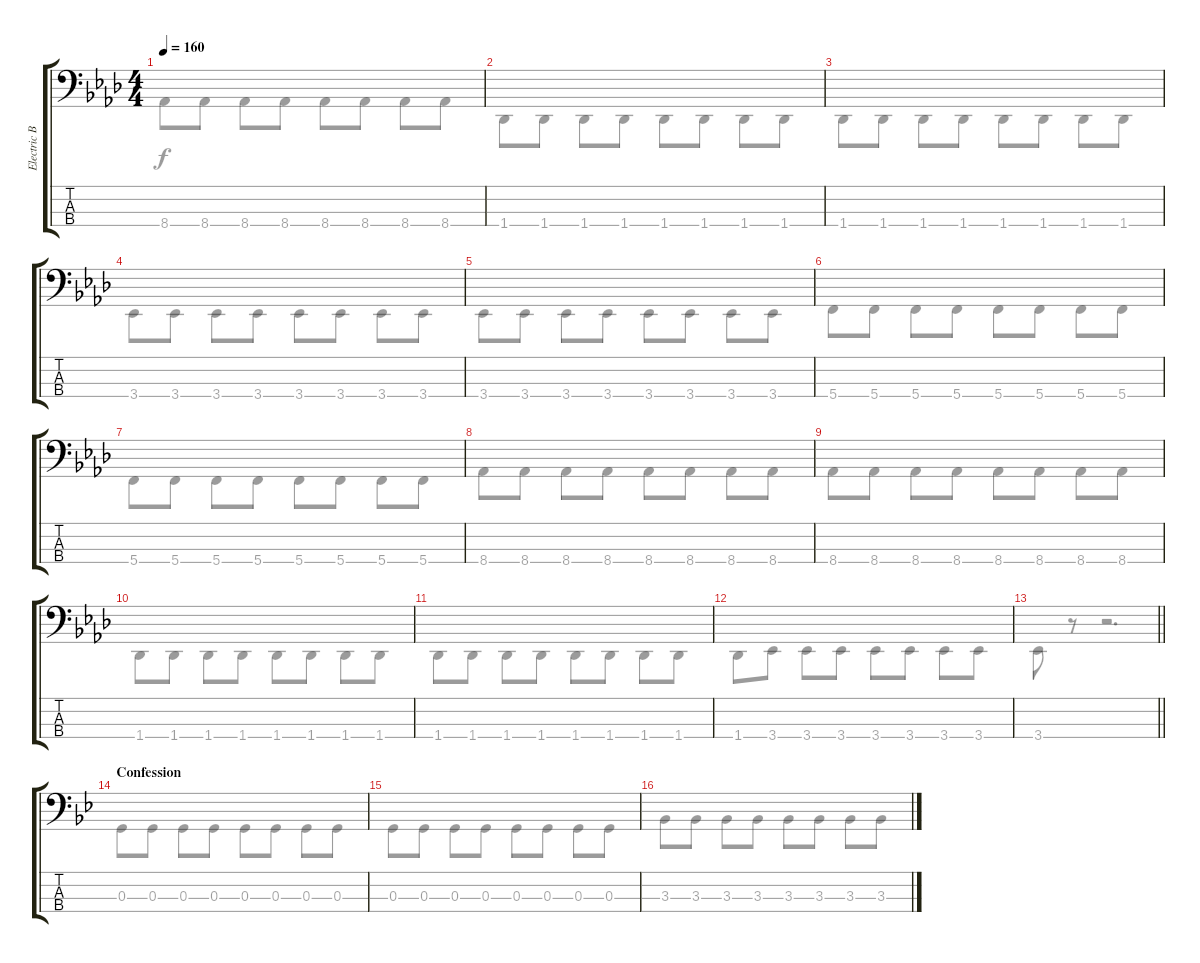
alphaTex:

\track ("Electric Bass" "Electric B") {instrument electricbasspick}
\staff {score tabs}
\tuning (F2 C2 G1 C1) {hide}
\voice
\ts (4 4)
\tempo 160
\clef f4
\ks fminor
|
|
|
|
|
|
|
|
|
|
|
|
\barLineRight lightlight
|
\section ("" "Confession")
\ks gminor
|
|
\voice
\clef f4
\ks fminor
8.4.8{dy f} 8.4.8 8.4.8 8.4.8 8.4.8 8.4.8 8.4.8 8.4.8 |
1.4.8 1.4.8 1.4.8 1.4.8 1.4.8 1.4.8 1.4.8 1.4.8 |
1.4.8 1.4.8 1.4.8 1.4.8 1.4.8 1.4.8 1.4.8 1.4.8 |
3.4.8 3.4.8 3.4.8 3.4.8 3.4.8 3.4.8 3.4.8 3.4.8 |
3.4.8 3.4.8 3.4.8 3.4.8 3.4.8 3.4.8 3.4.8 3.4.8 |
5.4.8 5.4.8 5.4.8 5.4.8 5.4.8 5.4.8 5.4.8 5.4.8 |
5.4.8 5.4.8 5.4.8 5.4.8 5.4.8 5.4.8 5.4.8 5.4.8 |
8.4.8 8.4.8 8.4.8 8.4.8 8.4.8 8.4.8 8.4.8 8.4.8 |
8.4.8 8.4.8 8.4.8 8.4.8 8.4.8 8.4.8 8.4.8 8.4.8 |
1.4.8 1.4.8 1.4.8 1.4.8 1.4.8 1.4.8 1.4.8 1.4.8 |
1.4.8 1.4.8 1.4.8 1.4.8 1.4.8 1.4.8 1.4.8 1.4.8 |
1.4.8 3.4.8 3.4.8 3.4.8 3.4.8 3.4.8 3.4.8 3.4.8 |
\barLineRight lightlight
3.4.8 r.8 r.2{d} |
\ks gminor
0.3.8 0.3.8 0.3.8 0.3.8 0.3.8 0.3.8 0.3.8 0.3.8 |
0.3.8 0.3.8 0.3.8 0.3.8 0.3.8 0.3.8 0.3.8 0.3.8 |
3.3.8 3.3.8 3.3.8 3.3.8 3.3.8 3.3.8 3.3.8 3.3.8
